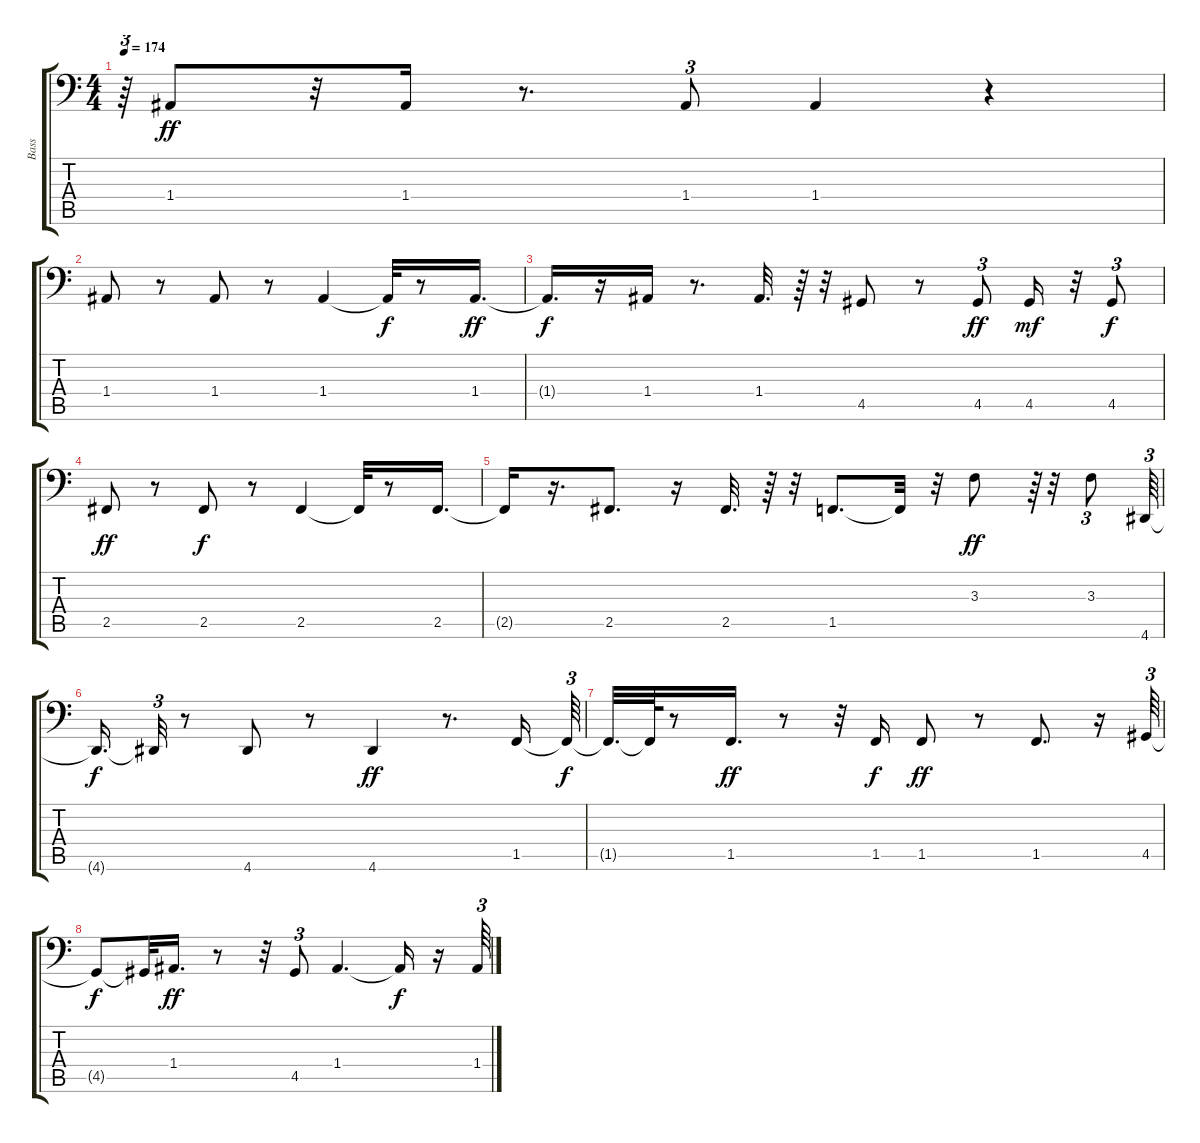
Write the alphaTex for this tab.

\track ("Bass" "Bass") {instrument slapbass2}
\staff {score tabs}
\tuning (C3 G2 D2 A1 E1 B0) {hide}
\ts (4 4)
\tempo 174
\clef f4
\ks c
r.64{tu (3 2) dy ff} 1.4.8 r.32 1.4.16 r.8{d} 1.4.8{tu (3 2)} 1.4.4 r.4 |
1.4.8 r.8 1.4.8 r.8 1.4.4 1.4{t}.32{dy f} r.8 1.4.16{d dy ff} |
1.4{t}.16{d dy f} r.16 1.4.16 r.8{d} 1.4.32{d} r.64 r.32 4.5.8 r.8 4.5.8{tu (3 2) dy ff} 4.5.16{dy mf} r.32 4.5.8{tu (3 2) dy f} |
2.5.8{dy ff} r.8 2.5.8{dy f} r.8 2.5.4 2.5{t}.32 r.8 2.5.16{d} |
2.5{t}.16 r.16{d} 2.5.8{d} r.16 2.5.32{d} r.64 r.32 1.5.8{d} 1.5{t}.32 r.32 3.3.8{dy ff} r.64{tu (3 2)} r.32 3.3.8{tu (3 2)} 4.6.64{tu (3 2)} |
4.6{t}.16{d dy f} 4.6{t}.32{tu (3 2)} r.8 4.6.8 r.8 4.6.4{dy ff} r.8{d} 1.5.16 1.5{t}.64{tu (3 2) dy f} |
1.5{t}.32{d} 1.5{t}.64 r.8 1.5.16{d dy ff} r.8 r.32 1.5.16{dy f} 1.5.8{dy ff} r.8 1.5.8{d} r.16 4.5.64{tu (3 2)} |
4.5{t}.8{dy f} 4.5{t}.32 1.4.16{d dy ff} r.8 r.32 4.5.8{tu (3 2)} 1.4.4{d} 1.4{t}.16{dy f} r.16 1.4.64{tu (3 2)}
